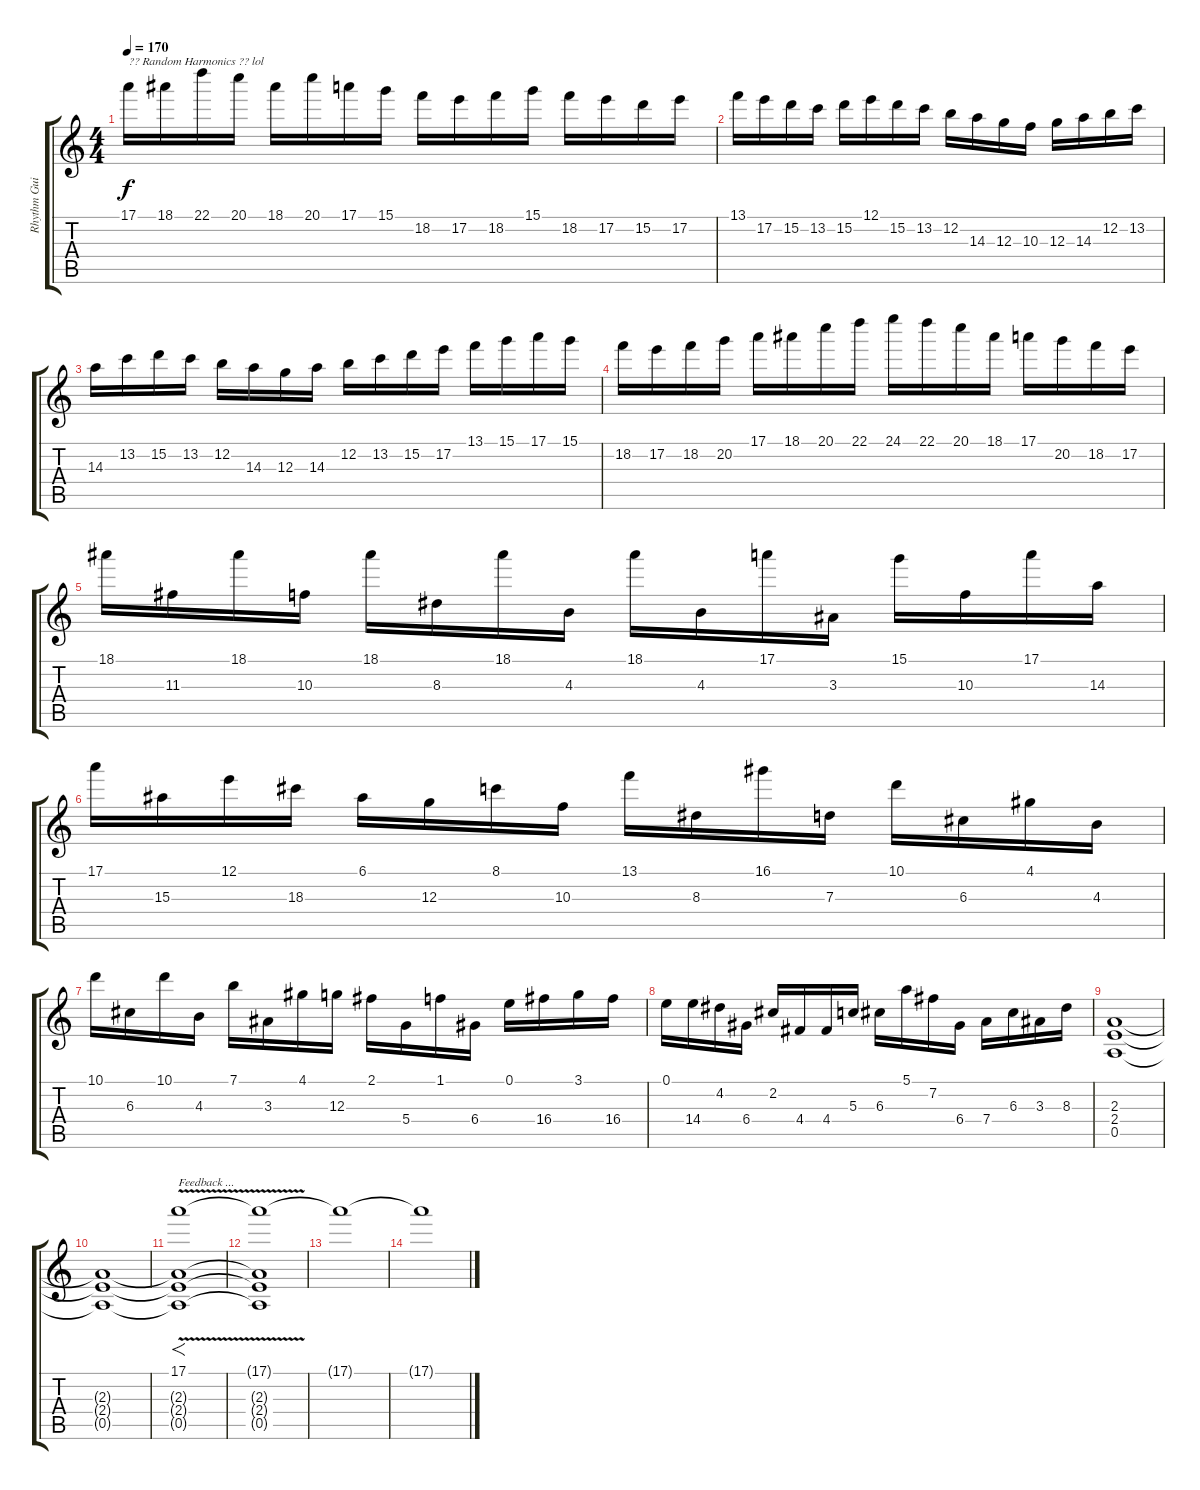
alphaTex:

\track ("Rhythm Guitar 1" "Rhythm Gui") {instrument distortionguitar}
\staff {score tabs}
\tuning (E4 B3 G3 D3 A2 E2) {hide}
\ts (4 4)
\tempo 170
\clef g2
\ks c
17.1.16{txt "?? Random Harmonics ?? lol" dy f volume 8 balance 8 instrument guitarharmonics} 18.1.16 22.1.16 20.1.16 18.1.16 20.1.16 17.1.16 15.1.16 18.2.16 17.2.16 18.2.16 15.1.16 18.2.16 17.2.16 15.2.16 17.2.16 |
13.1.16 17.2.16 15.2.16 13.2.16 15.2.16 12.1.16 15.2.16 13.2.16 12.2.16 14.3.16 12.3.16 10.3.16 12.3.16 14.3.16 12.2.16 13.2.16 |
14.3.16 13.2.16 15.2.16 13.2.16 12.2.16 14.3.16 12.3.16 14.3.16 12.2.16 13.2.16 15.2.16 17.2.16 13.1.16 15.1.16 17.1.16 15.1.16 |
18.2.16 17.2.16 18.2.16 20.2.16 17.1.16 18.1.16 20.1.16 22.1.16 24.1.16 22.1.16 20.1.16 18.1.16 17.1.16 20.2.16 18.2.16 17.2.16 |
\section ("" "")
18.1.16 11.3.16 18.1.16 10.3.16 18.1.16 8.3.16 18.1.16 4.3.16 18.1.16 4.3.16 17.1.16 3.3.16 15.1.16 10.3.16 17.1.16 14.3.16 |
17.1.16 15.3.16 12.1.16 18.3.16 6.1.16 12.3.16 8.1.16 10.3.16 13.1.16 8.3.16 16.1.16 7.3.16 10.1.16 6.3.16 4.1.16 4.3.16 |
10.1.16 6.3.16 10.1.16 4.3.16 7.1.16 3.3.16 4.1.16 12.3.16 2.1.16 5.4.16 1.1.16 6.4.16 0.1.16 16.4.16 3.1.16 16.4.16 |
0.1.16 14.4.16 4.2.16 6.4.16 2.2.16 4.4.16 4.4.16 5.3.16 6.3.16 5.1.16 7.2.16 6.4.16 7.4.16 6.3.16 3.3.16 8.3.16 |
\section ("" "")
(2.3 2.4 0.5).1{volume 12 balance 0 instrument distortionguitar} |
(2.3{t} 2.4{t} 0.5{t}).1 |
(17.1{v} 2.3{t} 2.4{t} 0.5{t}).1{f txt "Feedback ..." volume 4} |
(17.1{t} 2.3{t} 2.4{t} 0.5{t}).1 |
17.1{t}.1 |
17.1{t}.1
